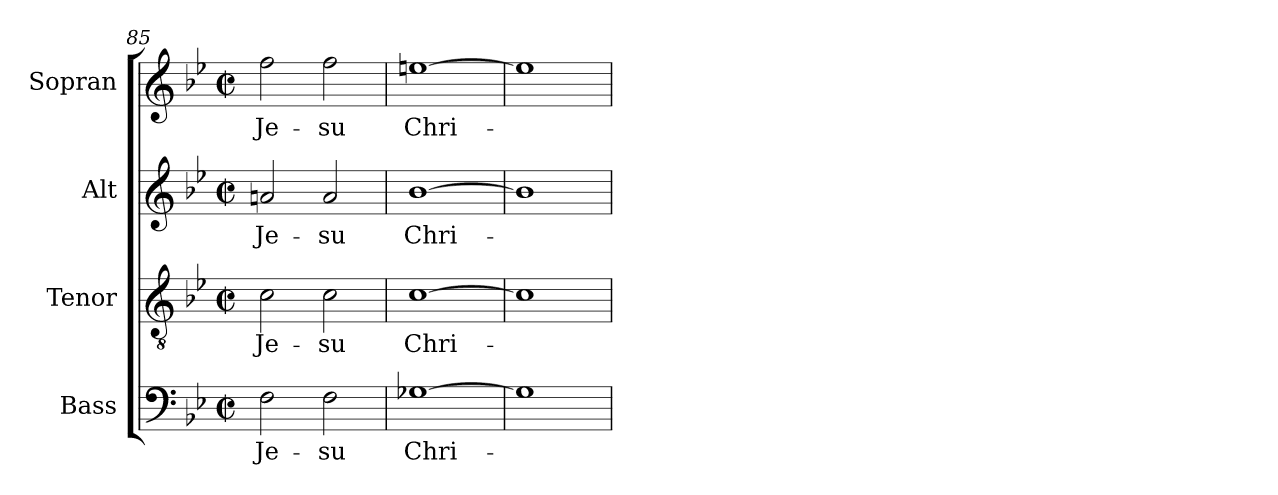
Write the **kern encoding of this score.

**kern	**text	**kern	**text	**kern	**text	**kern	**text
*part4	*part4	*part3	*part3	*part2	*part2	*part1	*part1
*staff4	*staff4	*staff3	*staff3	*staff2	*staff2	*staff1	*staff1
*I"Bass	*	*I"Tenor	*	*I"Alt	*	*I"Sopran	*
*I'B.	*	*I'T.	*	*I'A.	*	*I'S.	*
*clefF4	*	*clefGv2	*	*clefG2	*	*clefG2	*
*k[b-e-]	*	*k[b-e-]	*	*k[b-e-]	*	*k[b-e-]	*
*B-:	*	*B-:	*	*B-:	*	*B-:	*
*M2/2	*	*M2/2	*	*M2/2	*	*M2/2	*
*met(c|)	*	*met(c|)	*	*met(c|)	*	*met(c|)	*
=85	=85	=85	=85	=85	=85	=85	=85
!	!LO:LY:b	!	!LO:LY:b	!	!LO:LY:b	!	!LO:LY:b
2F\	Je-	2c\	Je-	2an/	Je-	2ff\	Je-
!	!LO:LY:b	!	!LO:LY:b	!	!LO:LY:b	!	!LO:LY:b
2F\	-su	2c\	-su	2a/	-su	2ff\	-su
!!LO:LB:g=z
=86	=86	=86	=86	=86	=86	=86	=86
!	!LO:LY:b	!	!LO:LY:b	!	!LO:LY:b	!	!LO:LY:b
[1G-X	Chri-	[1c	Chri-	[1b-	Chri-	[1een	Chri-
=87	=87	=87	=87	=87	=87	=87	=87
1G-]	.	1c]	.	1b-]	.	1ee]	.
=	=	=	=	=	=	=	=
*-	*-	*-	*-	*-	*-	*-	*-
